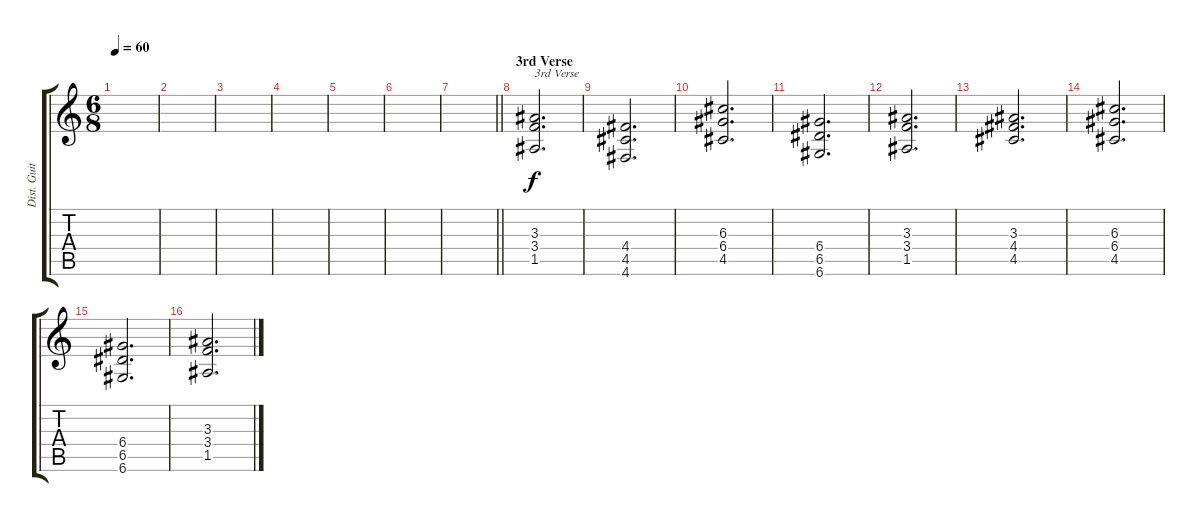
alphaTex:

\track ("Dist. Guitar" "Dist. Guit") {instrument distortionguitar}
\staff {score tabs}
\tuning (E4 B3 G3 D3 A2 D2) {hide}
\ts (6 8)
\tempo 60
\clef g2
\ks c
|
|
|
|
|
|
\barLineRight lightlight
|
\section ("" "3rd Verse")
(3.3 3.4 1.5).2{d txt "3rd Verse"} |
(4.4 4.5 4.6).2{d} |
(6.3 6.4 4.5).2{d} |
(6.4 6.5 6.6).2{d} |
(3.3 3.4 1.5).2{d} |
(3.3 4.4 4.5).2{d} |
(6.3 6.4 4.5).2{d} |
(6.4 6.5 6.6).2{d} |
(3.3 3.4 1.5).2{d}
